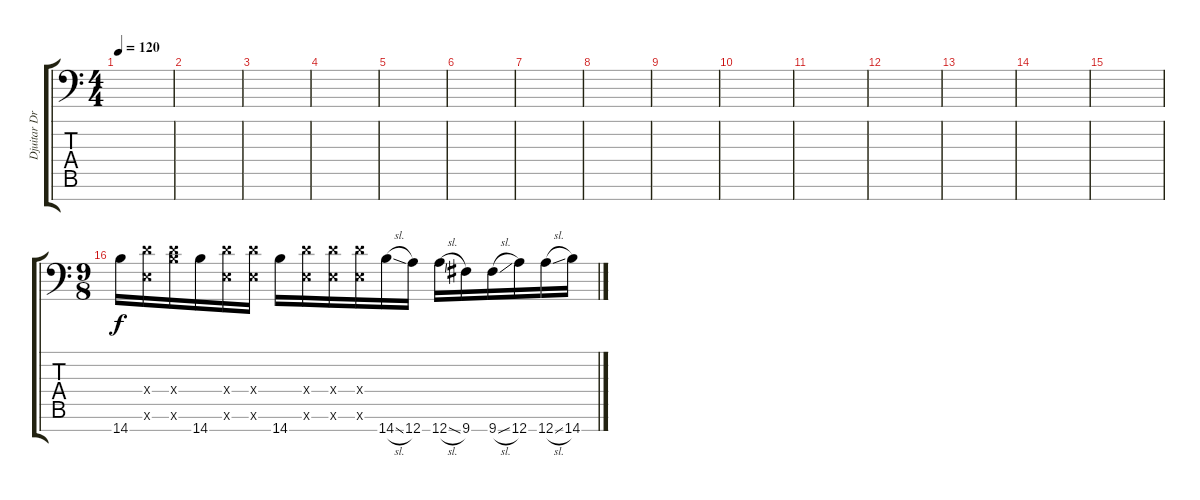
\track ("Djuitar Dropped A" "Djuitar Dr") {instrument distortionguitar}
\staff {score tabs}
\tuning (E4 B3 G3 D3 A2 E2 A1) {hide}
\ts (4 4)
\tempo 120
\clef f4
\ks c
|
|
|
|
|
|
|
|
|
|
|
|
|
|
|
\ts (9 8)
14.7.16 (0.4{x} 0.6{x}).16 (0.4{x} 7.6{x}).16 14.7.16 (0.4{x} 0.6{x}).16 (0.4{x} 0.6{x}).16 14.7.16 (0.4{x} 0.6{x}).16 (0.4{x} 0.6{x}).16 (0.4{x} 0.6{x}).16 14.7{sl}.16 12.7.16 12.7{sl}.16 9.7.16 9.7{sl}.16 12.7.16 12.7{sl}.16 14.7.16
